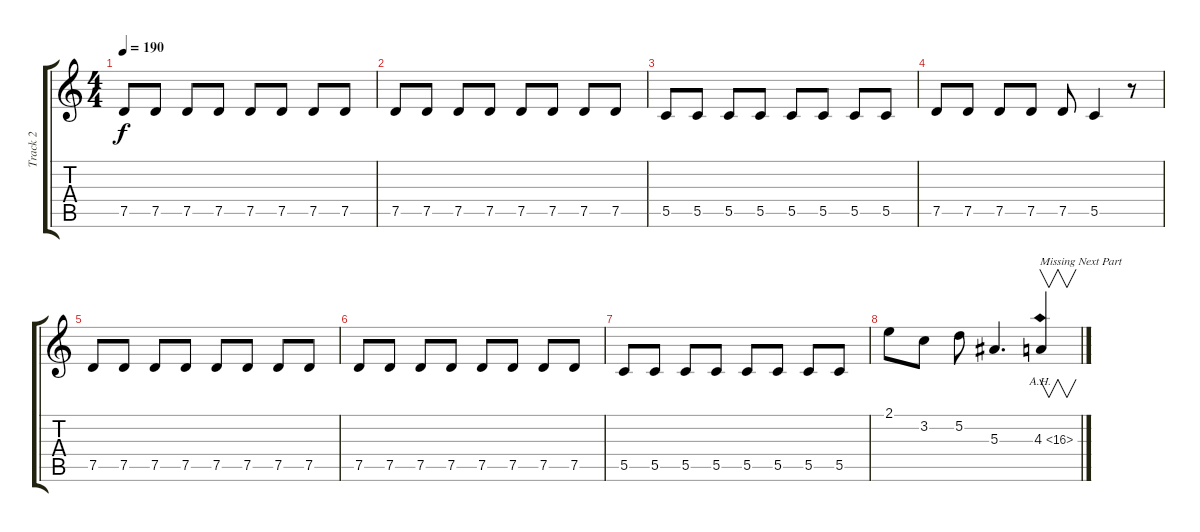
\track ("Track 2" "Track 2") {instrument distortionguitar}
\staff {score tabs}
\tuning (D4 A3 F3 C3 G2 D2) {hide}
\ts (4 4)
\tempo 190
\clef g2
\ks c
7.5.8{dy f} 7.5.8 7.5.8 7.5.8 7.5.8 7.5.8 7.5.8 7.5.8 |
7.5.8 7.5.8 7.5.8 7.5.8 7.5.8 7.5.8 7.5.8 7.5.8 |
5.5.8 5.5.8 5.5.8 5.5.8 5.5.8 5.5.8 5.5.8 5.5.8 |
7.5.8 7.5.8 7.5.8 7.5.8 7.5.8 5.5.4 r.8 |
7.5.8 7.5.8 7.5.8 7.5.8 7.5.8 7.5.8 7.5.8 7.5.8 |
7.5.8 7.5.8 7.5.8 7.5.8 7.5.8 7.5.8 7.5.8 7.5.8 |
5.5.8 5.5.8 5.5.8 5.5.8 5.5.8 5.5.8 5.5.8 5.5.8 |
2.1.8 3.2.8 5.2.8 5.3.4{d} 4.3{ah 12}.4{v txt "Missing Next Part"}
